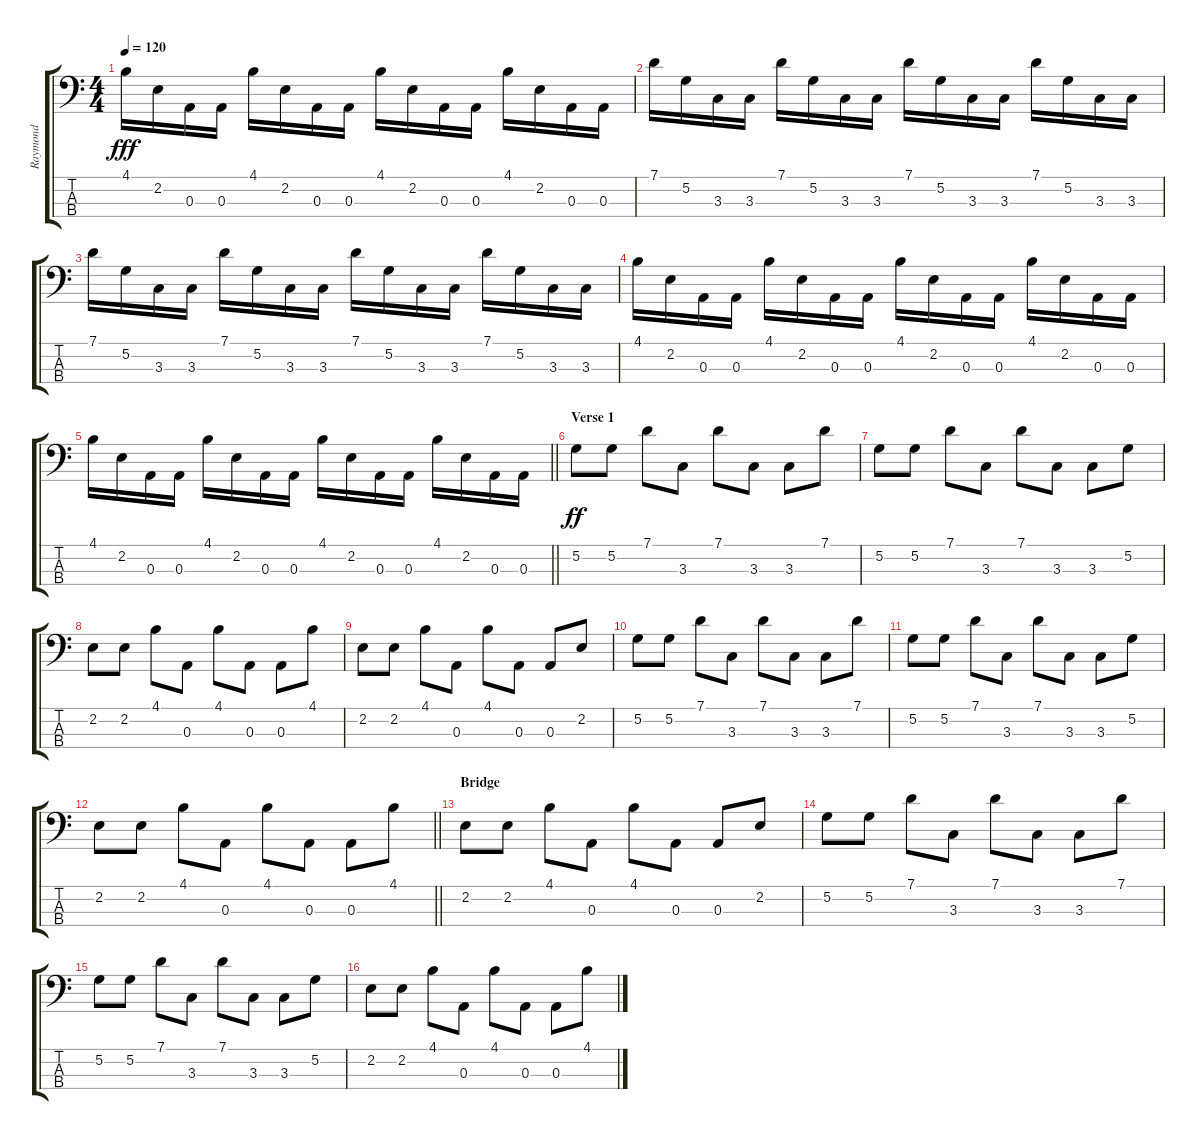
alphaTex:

\track ("Raymond" "Raymond") {instrument electricbasspick}
\staff {score tabs}
\tuning (G2 D2 A1 E1) {hide}
\ts (4 4)
\tempo 120
\clef f4
\ks c
4.1.16{dy fff} 2.2.16 0.3.16 0.3.16 4.1.16 2.2.16 0.3.16 0.3.16 4.1.16 2.2.16 0.3.16 0.3.16 4.1.16 2.2.16 0.3.16 0.3.16 |
7.1.16 5.2.16 3.3.16 3.3.16 7.1.16 5.2.16 3.3.16 3.3.16 7.1.16 5.2.16 3.3.16 3.3.16 7.1.16 5.2.16 3.3.16 3.3.16 |
7.1.16 5.2.16 3.3.16 3.3.16 7.1.16 5.2.16 3.3.16 3.3.16 7.1.16 5.2.16 3.3.16 3.3.16 7.1.16 5.2.16 3.3.16 3.3.16 |
4.1.16 2.2.16 0.3.16 0.3.16 4.1.16 2.2.16 0.3.16 0.3.16 4.1.16 2.2.16 0.3.16 0.3.16 4.1.16 2.2.16 0.3.16 0.3.16 |
\barLineRight lightlight
4.1.16 2.2.16 0.3.16 0.3.16 4.1.16 2.2.16 0.3.16 0.3.16 4.1.16 2.2.16 0.3.16 0.3.16 4.1.16 2.2.16 0.3.16 0.3.16 |
\section ("" "Verse 1")
5.2.8{dy ff} 5.2.8 7.1.8 3.3.8 7.1.8 3.3.8 3.3.8 7.1.8 |
5.2.8 5.2.8 7.1.8 3.3.8 7.1.8 3.3.8 3.3.8 5.2.8 |
2.2.8 2.2.8 4.1.8 0.3.8 4.1.8 0.3.8 0.3.8 4.1.8 |
2.2.8 2.2.8 4.1.8 0.3.8 4.1.8 0.3.8 0.3.8 2.2.8 |
5.2.8 5.2.8 7.1.8 3.3.8 7.1.8 3.3.8 3.3.8 7.1.8 |
5.2.8 5.2.8 7.1.8 3.3.8 7.1.8 3.3.8 3.3.8 5.2.8 |
\barLineRight lightlight
2.2.8 2.2.8 4.1.8 0.3.8 4.1.8 0.3.8 0.3.8 4.1.8 |
\section ("" "Bridge")
2.2.8 2.2.8 4.1.8 0.3.8 4.1.8 0.3.8 0.3.8 2.2.8 |
5.2.8 5.2.8 7.1.8 3.3.8 7.1.8 3.3.8 3.3.8 7.1.8 |
5.2.8 5.2.8 7.1.8 3.3.8 7.1.8 3.3.8 3.3.8 5.2.8 |
2.2.8 2.2.8 4.1.8 0.3.8 4.1.8 0.3.8 0.3.8 4.1.8
